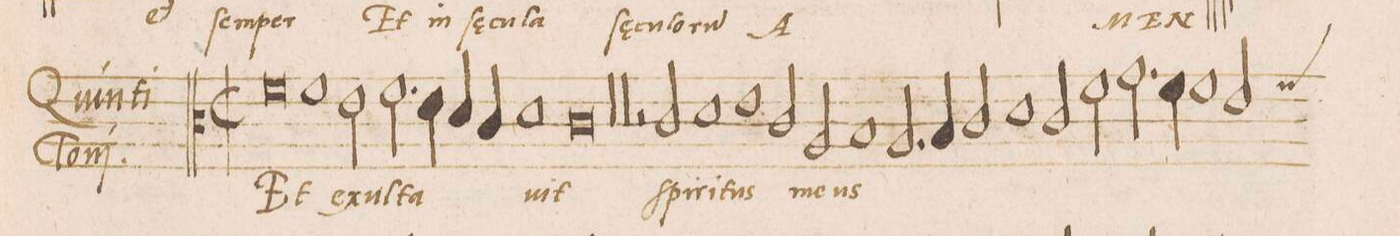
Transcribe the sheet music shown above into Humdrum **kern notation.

**kern	**text
*I"ALTVS	*
*clefC3	*
*k[]	*
*met(C|)	*
*M2/1	*
0f	Et
=2-	=2-
1f	e-
2e\	-xul-
2.f\	-ta-
=3-	=3-
4e\	.
4d/	.
4c/	.
1d	.
=4-	=4-
0c	-uit
=5-	=5-
00r	.
=6-	=6-
=7-	=7-
00r	.
=8-	=8-
=9-	=9-
2r	.
2c/	ſpi-
1d	-ri-
=10-	=10-
1e	-tus
2c/	.
2A/	me-
=11-	=11-
1B	-us
2.A/	.
4B/	.
=12-	=12-
2c/	.
1d	.
2c/	.
=13-	=13-
2f\	.
2.g\	.
4f\	.
1f\	.
=14-	=14-
2e/	.
*custos:f	*
*-	*-
